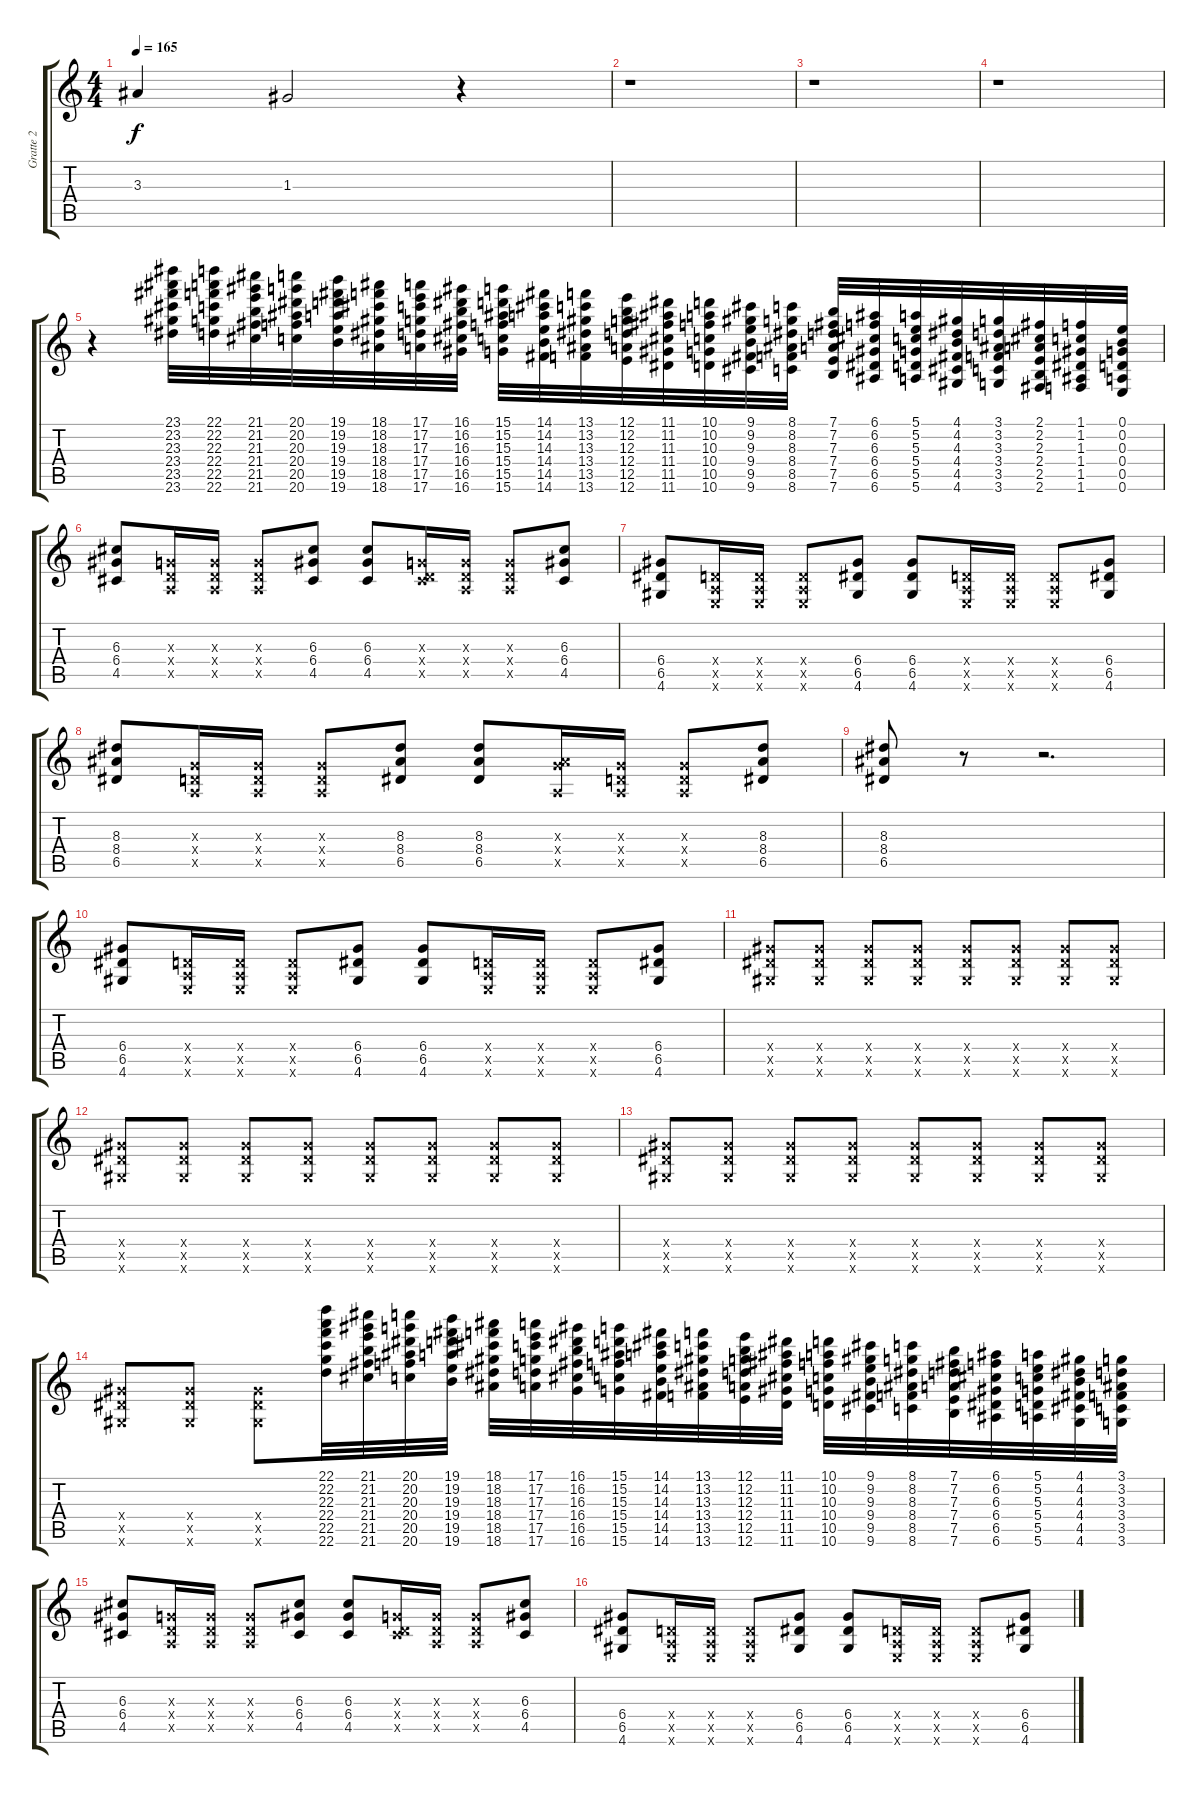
\track ("Gratte 2" "Gratte 2") {instrument overdrivenguitar}
\staff {score tabs}
\tuning (E4 B3 G3 D3 A2 E2) {hide}
\ts (4 4)
\tempo 165
\clef g2
\ks c
3.3.4{dy f} 1.3.2 r.4 |
r.1 |
r.1 |
r.1 |
r.4 (23.1 23.2 23.3 23.4 23.5 23.6).32 (22.1 22.2 22.3 22.4 22.5 22.6).32 (21.1 21.2 21.3 21.4 21.5 21.6).32 (20.1 20.2 20.3 20.4 20.5 20.6).32 (19.1 19.2 19.3 19.4 19.5 19.6).32 (18.1 18.2 18.3 18.4 18.5 18.6).32 (17.1 17.2 17.3 17.4 17.5 17.6).32 (16.1 16.2 16.3 16.4 16.5 16.6).32 (15.1 15.2 15.3 15.4 15.5 15.6).32 (14.1 14.2 14.3 14.4 14.5 14.6).32 (13.1 13.2 13.3 13.4 13.5 13.6).32 (12.1 12.2 12.3 12.4 12.5 12.6).32 (11.1 11.2 11.3 11.4 11.5 11.6).32 (10.1 10.2 10.3 10.4 10.5 10.6).32 (9.1 9.2 9.3 9.4 9.5 9.6).32 (8.1 8.2 8.3 8.4 8.5 8.6).32 (7.1 7.2 7.3 7.4 7.5 7.6).32 (6.1 6.2 6.3 6.4 6.5 6.6).32 (5.1 5.2 5.3 5.4 5.5 5.6).32 (4.1 4.2 4.3 4.4 4.5 4.6).32 (3.1 3.2 3.3 3.4 3.5 3.6).32 (2.1 2.2 2.3 2.4 2.5 2.6).32 (1.1 1.2 1.3 1.4 1.5 1.6).32 (0.1 0.2 0.3 0.4 0.5 0.6).32 |
(6.3 6.4 4.5).8 (0.3{x} 0.4{x} 0.5{x}).16 (0.3{x} 0.4{x} 0.5{x}).16 (0.3{x} 0.4{x} 0.5{x}).8 (6.3 6.4 4.5).8 (6.3 6.4 4.5).8 (0.3{x} 0.4{x} 4.5{x}).16 (0.3{x} 0.4{x} 0.5{x}).16 (0.3{x} 0.4{x} 0.5{x}).8 (6.3 6.4 4.5).8 |
(6.4 6.5 4.6).8 (0.4{x} 0.5{x} 0.6{x}).16 (0.4{x} 0.5{x} 0.6{x}).16 (0.4{x} 0.5{x} 0.6{x}).8 (6.4 6.5 4.6).8 (6.4 6.5 4.6).8 (0.4{x} 0.5{x} 0.6{x}).16 (0.4{x} 0.5{x} 0.6{x}).16 (0.4{x} 0.5{x} 0.6{x}).8 (6.4 6.5 4.6).8 |
(8.3 8.4 6.5).8 (0.3{x} 0.4{x} 0.5{x}).16 (0.3{x} 0.4{x} 0.5{x}).16 (0.3{x} 0.4{x} 0.5{x}).8 (8.3 8.4 6.5).8 (8.3 8.4 6.5).8 (0.3{x} 8.4{x} 0.5{x}).16 (0.3{x} 0.4{x} 0.5{x}).16 (0.3{x} 0.4{x} 0.5{x}).8 (8.3 8.4 6.5).8 |
(8.3 8.4 6.5).8 r.8 r.2{d} |
(6.4 6.5 4.6).8 (0.4{x} 0.5{x} 0.6{x}).16 (0.4{x} 0.5{x} 0.6{x}).16 (0.4{x} 0.5{x} 0.6{x}).8 (6.4 6.5 4.6).8 (6.4 6.5 4.6).8 (0.4{x} 0.5{x} 0.6{x}).16 (0.4{x} 0.5{x} 0.6{x}).16 (0.4{x} 0.5{x} 0.6{x}).8 (6.4 6.5 4.6).8 |
(6.4{x} 6.5{x} 4.6{x}).8 (6.4{x} 6.5{x} 4.6{x}).8 (6.4{x} 6.5{x} 4.6{x}).8 (6.4{x} 6.5{x} 4.6{x}).8 (6.4{x} 6.5{x} 4.6{x}).8 (6.4{x} 6.5{x} 4.6{x}).8 (6.4{x} 6.5{x} 4.6{x}).8 (6.4{x} 6.5{x} 4.6{x}).8 |
(6.4{x} 6.5{x} 4.6{x}).8 (6.4{x} 6.5{x} 4.6{x}).8 (6.4{x} 6.5{x} 4.6{x}).8 (6.4{x} 6.5{x} 4.6{x}).8 (6.4{x} 6.5{x} 4.6{x}).8 (6.4{x} 6.5{x} 4.6{x}).8 (6.4{x} 6.5{x} 4.6{x}).8 (6.4{x} 6.5{x} 4.6{x}).8 |
(6.4{x} 6.5{x} 4.6{x}).8 (6.4{x} 6.5{x} 4.6{x}).8 (6.4{x} 6.5{x} 4.6{x}).8 (6.4{x} 6.5{x} 4.6{x}).8 (6.4{x} 6.5{x} 4.6{x}).8 (6.4{x} 6.5{x} 4.6{x}).8 (6.4{x} 6.5{x} 4.6{x}).8 (6.4{x} 6.5{x} 4.6{x}).8 |
(6.4{x} 6.5{x} 4.6{x}).8 (6.4{x} 6.5{x} 4.6{x}).8 (6.4{x} 6.5{x} 4.6{x}).8 (22.1 22.2 22.3 22.4 22.5 22.6).32 (21.1 21.2 21.3 21.4 21.5 21.6).32 (20.1 20.2 20.3 20.4 20.5 20.6).32 (19.1 19.2 19.3 19.4 19.5 19.6).32 (18.1 18.2 18.3 18.4 18.5 18.6).32 (17.1 17.2 17.3 17.4 17.5 17.6).32 (16.1 16.2 16.3 16.4 16.5 16.6).32 (15.1 15.2 15.3 15.4 15.5 15.6).32 (14.1 14.2 14.3 14.4 14.5 14.6).32 (13.1 13.2 13.3 13.4 13.5 13.6).32 (12.1 12.2 12.3 12.4 12.5 12.6).32 (11.1 11.2 11.3 11.4 11.5 11.6).32 (10.1 10.2 10.3 10.4 10.5 10.6).32 (9.1 9.2 9.3 9.4 9.5 9.6).32 (8.1 8.2 8.3 8.4 8.5 8.6).32 (7.1 7.2 7.3 7.4 7.5 7.6).32 (6.1 6.2 6.3 6.4 6.5 6.6).32 (5.1 5.2 5.3 5.4 5.5 5.6).32 (4.1 4.2 4.3 4.4 4.5 4.6).32 (3.1 3.2 3.3 3.4 3.5 3.6).32 |
(6.3 6.4 4.5).8 (0.3{x} 0.4{x} 0.5{x}).16 (0.3{x} 0.4{x} 0.5{x}).16 (0.3{x} 0.4{x} 0.5{x}).8 (6.3 6.4 4.5).8 (6.3 6.4 4.5).8 (0.3{x} 0.4{x} 4.5{x}).16 (0.3{x} 0.4{x} 0.5{x}).16 (0.3{x} 0.4{x} 0.5{x}).8 (6.3 6.4 4.5).8 |
(6.4 6.5 4.6).8 (0.4{x} 0.5{x} 0.6{x}).16 (0.4{x} 0.5{x} 0.6{x}).16 (0.4{x} 0.5{x} 0.6{x}).8 (6.4 6.5 4.6).8 (6.4 6.5 4.6).8 (0.4{x} 0.5{x} 0.6{x}).16 (0.4{x} 0.5{x} 0.6{x}).16 (0.4{x} 0.5{x} 0.6{x}).8 (6.4 6.5 4.6).8
